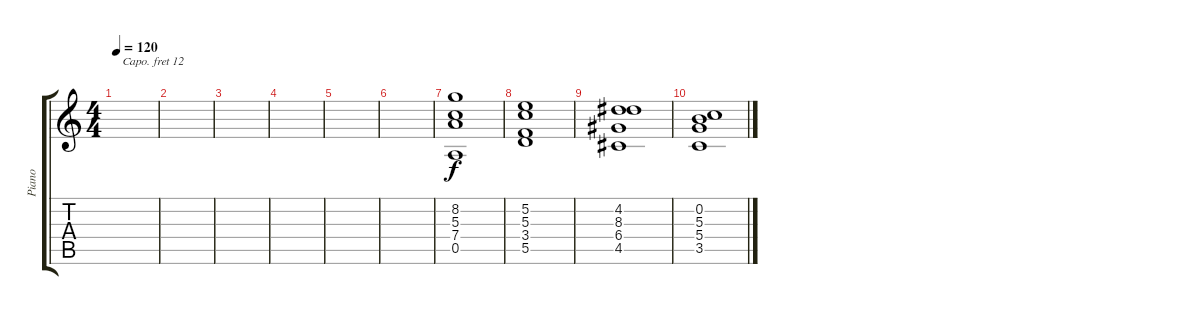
\track ("Piano" "Piano") {instrument electricgrandpiano}
\staff {score tabs}
\capo 12
\tuning (E4 B3 G3 D3 A2 E2) {hide}
\ts (4 4)
\tempo 120
\clef g2
\ks c
|
|
|
|
|
|
(8.2 5.3 7.4 0.5).1 |
(5.2 5.3 3.4 5.5).1 |
(4.2 8.3 6.4 4.5).1 |
(0.2 5.3 5.4 3.5).1
